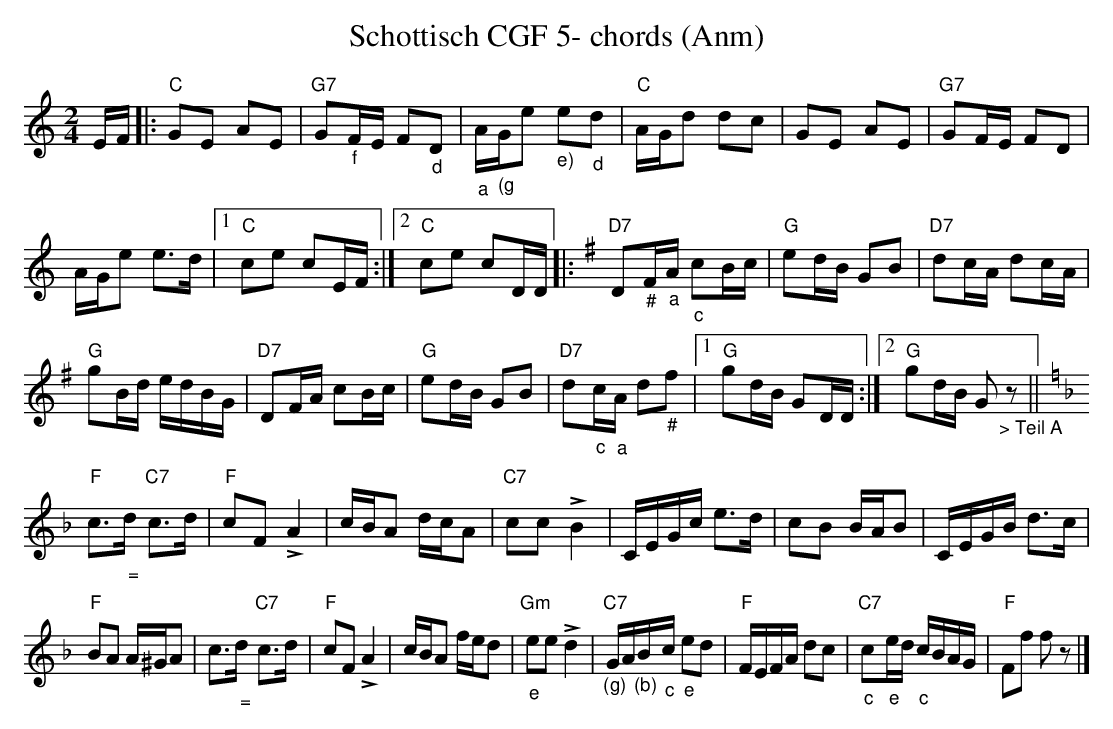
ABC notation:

X:1
T:Schottisch CGF 5- chords (Anm)
M:2/4
L:1/16
K:Cmaj%%MIDI gchordon
EF |: "C"G2E2 A2E2 | "G7"G2"_f"FE F2"_d"D2 | "_a"A"_(g"Ge2 "_e)"e2"_d"d2 | "C"AGd2 d2c2 | G2E2 A2E2 | \
"G7"G2FE F2D2 |
 AGe2 e3d |1 "C"c2e2 c2EF :|2 "C"c2e2 c2DD |: [K:Gmaj] "D7"D2"_#"F"_a"A "_c"c2Bc | "G"e2dB G2B2 | \
"D7"d2cA d2cA |
 "G"g2Bd edBG | "D7"D2FA c2Bc | "G"e2dB G2B2 | "D7"d2"_c"c"_a"A d2"_#"f2 |1 "G"g2dB G2DD :|2 \
"G"g2dB G2"_> Teil A"z2 || [K:Fmaj]
 "F"c3"_ ="d "C7"c3d | "F"c2F2 !>!A4 | cBA2 dcA2 | "C7"c2c2 !>!B4 | \
CEGc e3d | c2B2 BAB2 | CEGB d3c |
 "F"B2A2 A^GA2 | c3"_ ="d "C7"c3d | "F"c2F2!>!A4 | \
cBA2 fed2 | "Gm""_e"e2e2 !>!d4 | "C7""_(g)"GA"_(b)"B"_c"c "_e"e2d2 | "F"FEFA d2c2 | "C7""_c"c2"_e"ed "_c"cBAG | "F"F2f2 f2z2 |]
